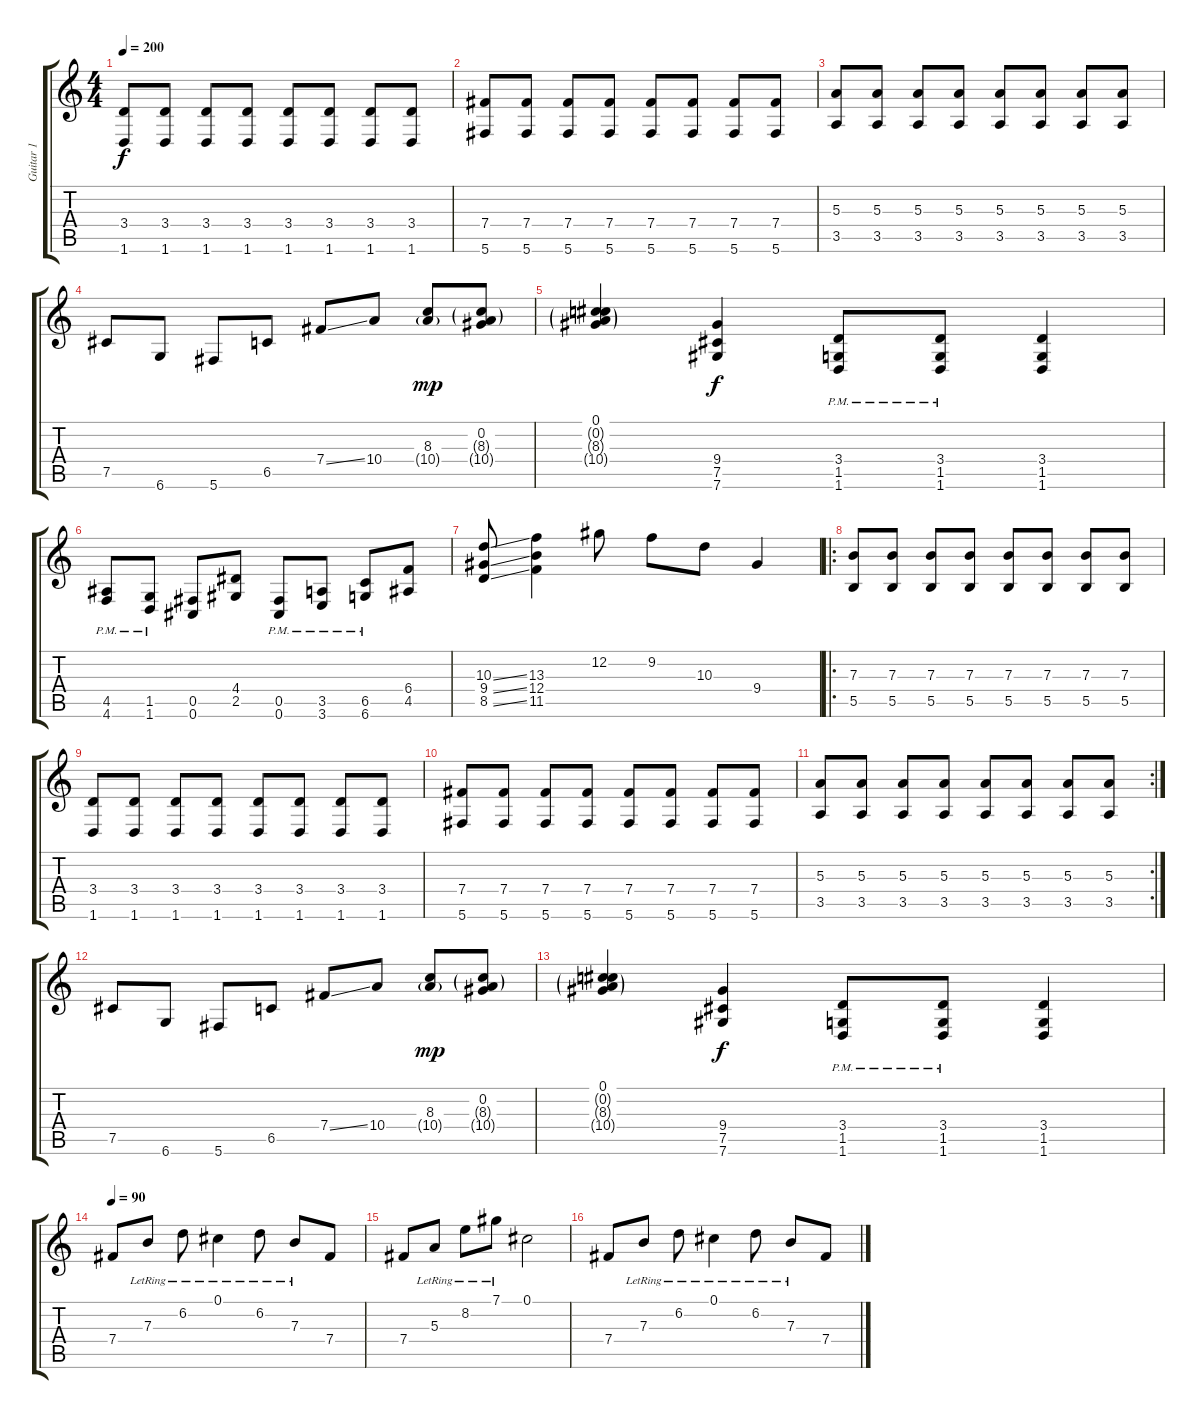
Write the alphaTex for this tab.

\track ("Guitar 1" "Guitar 1") {instrument distortionguitar}
\staff {score tabs}
\tuning (Db4 Ab3 E3 B2 Gb2 Db2) {hide}
\ts (4 4)
\tempo 200
\clef g2
\ks c
(3.4 1.6).8{dy f} (3.4 1.6).8 (3.4 1.6).8 (3.4 1.6).8 (3.4 1.6).8 (3.4 1.6).8 (3.4 1.6).8 (3.4 1.6).8 |
(7.4 5.6).8 (7.4 5.6).8 (7.4 5.6).8 (7.4 5.6).8 (7.4 5.6).8 (7.4 5.6).8 (7.4 5.6).8 (7.4 5.6).8 |
(5.3 3.5).8 (5.3 3.5).8 (5.3 3.5).8 (5.3 3.5).8 (5.3 3.5).8 (5.3 3.5).8 (5.3 3.5).8 (5.3 3.5).8 |
7.5.8 6.6.8 5.6.8 6.5.8 7.4{ss}.8 10.4.8 (8.3 10.4{g}).8{dy mp} (0.2 8.3{g} 10.4{g}).8 |
(0.1 0.2{g} 8.3{g} 10.4{g}).4 (9.4 7.5 7.6).4{dy f} (3.4{pm} 1.5{pm} 1.6{pm}).8 (3.4{pm} 1.5{pm} 1.6{pm}).8 (3.4 1.5 1.6).4 |
(4.5{pm} 4.6{pm}).8 (1.5{pm} 1.6{pm}).8 (0.5 0.6).8 (4.4 2.5).8 (0.5{pm} 0.6{pm}).8 (3.5{pm} 3.6{pm}).8 (6.5{pm} 6.6{pm}).8 (6.4 4.5).8 |
(10.3{ss} 9.4{ss} 8.5{ss}).8 (13.3 12.4 11.5).4 12.2.8 9.2.8 10.3.8 9.4.4 |
\ro
(7.3 5.5).8 (7.3 5.5).8 (7.3 5.5).8 (7.3 5.5).8 (7.3 5.5).8 (7.3 5.5).8 (7.3 5.5).8 (7.3 5.5).8 |
(3.4 1.6).8 (3.4 1.6).8 (3.4 1.6).8 (3.4 1.6).8 (3.4 1.6).8 (3.4 1.6).8 (3.4 1.6).8 (3.4 1.6).8 |
(7.4 5.6).8 (7.4 5.6).8 (7.4 5.6).8 (7.4 5.6).8 (7.4 5.6).8 (7.4 5.6).8 (7.4 5.6).8 (7.4 5.6).8 |
\rc 2
(5.3 3.5).8 (5.3 3.5).8 (5.3 3.5).8 (5.3 3.5).8 (5.3 3.5).8 (5.3 3.5).8 (5.3 3.5).8 (5.3 3.5).8 |
7.5.8 6.6.8 5.6.8 6.5.8 7.4{ss}.8 10.4.8 (8.3 10.4{g}).8{dy mp} (0.2 8.3{g} 10.4{g}).8 |
(0.1 0.2{g} 8.3{g} 10.4{g}).4 (9.4 7.5 7.6).4{dy f} (3.4{pm} 1.5{pm} 1.6{pm}).8 (3.4{pm} 1.5{pm} 1.6{pm}).8 (3.4 1.5 1.6).4 |
\tempo 90
7.4.8 7.3{lr}.8 6.2{lr}.8 0.1{lr}.4 6.2{lr}.8 7.3{lr}.8 7.4.8 |
7.4.8 5.3{lr}.8 8.2{lr}.8 7.1{lr}.8 0.1.2 |
7.4.8 7.3{lr}.8 6.2{lr}.8 0.1{lr}.4 6.2{lr}.8 7.3{lr}.8 7.4.8
